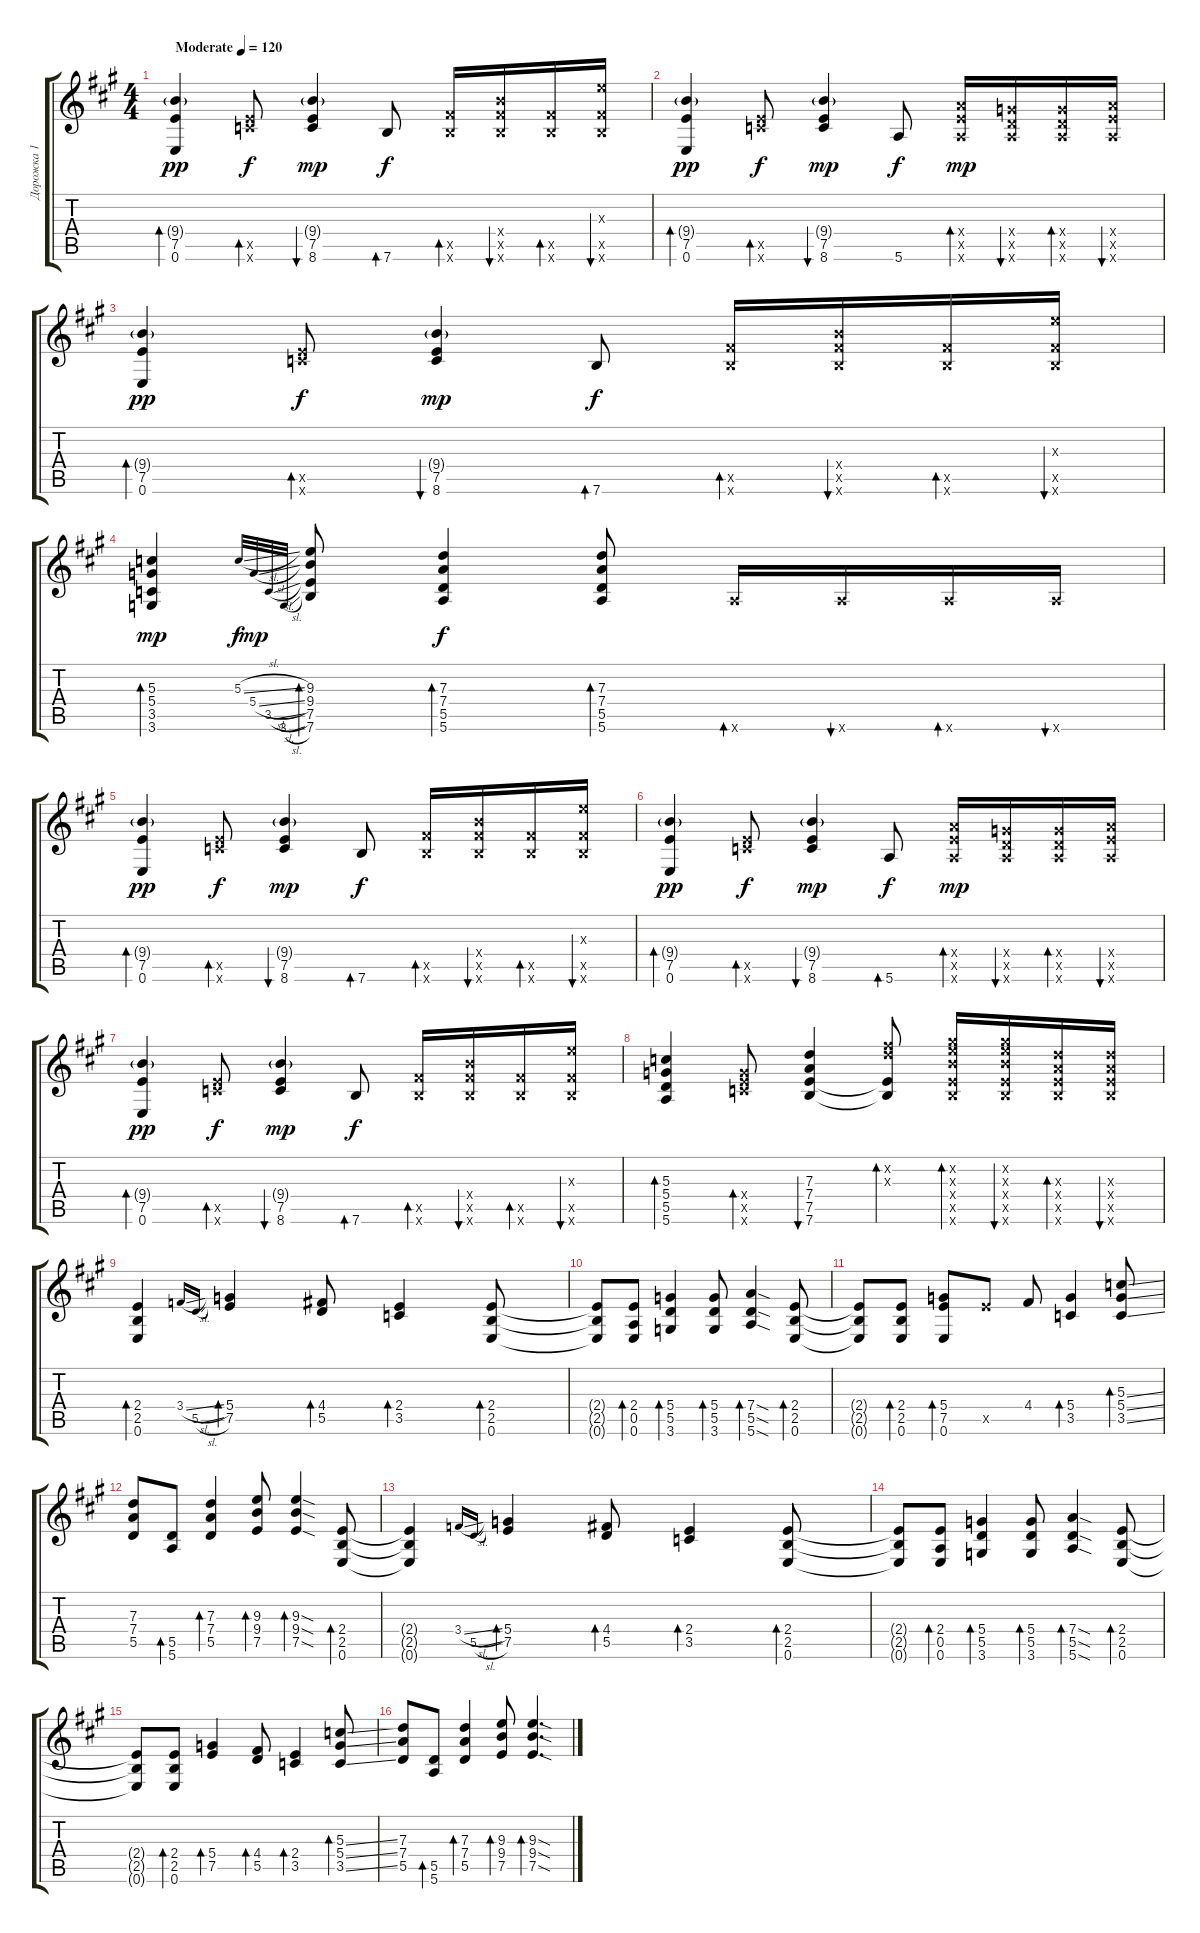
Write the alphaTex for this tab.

\track ("Дорожка 1" "Дорожка 1") {instrument acousticguitarsteel}
\staff {score tabs}
\tuning (E4 B3 G3 D3 A2 E2) {hide}
\ts (4 4)
\tempo (120 "Moderate")
\tempo 130
\tempo (120 "Moderate")
\clef g2
\ks a
(9.4{g} 7.5 0.6).4{bd 60 dy pp instrument acousticguitarsteel} (7.5{x} 8.6{x}).8{bd 60 dy f} (9.4{g} 7.5 8.6).4{bu 60 dy mp} 7.6.8{bd 60 dy f} (9.5{x} 7.6{x}).16{bd 60} (9.4{x} 9.5{x} 7.6{x}).16{bu 60} (9.5{x} 7.6{x}).16{bd 60} (9.3{x} 9.5{x} 7.6{x}).16{bu 60} |
(9.4{g} 7.5 0.6).4{bd 60 dy pp} (7.5{x} 8.6{x}).8{bd 60 dy f} (9.4{g} 7.5 8.6).4{bu 60 dy mp} 5.6.8{dy f} (7.4{x} 7.5{x} 5.6{x}).16{bd 60 dy mp} (5.4{x} 5.5{x} 5.6{x}).16{bu 60} (5.4{x} 5.5{x} 5.6{x}).16{bd 60} (7.4{x} 7.5{x} 5.6{x}).16{bu 60} |
(9.4{g} 7.5 0.6).4{bd 60 dy pp} (7.5{x} 8.6{x}).8{bd 60 dy f} (9.4{g} 7.5 8.6).4{bu 60 dy mp} 7.6.8{bd 60 dy f} (9.5{x} 7.6{x}).16{bd 60} (9.4{x} 9.5{x} 7.6{x}).16{bu 60} (9.5{x} 7.6{x}).16{bd 60} (9.3{x} 9.5{x} 7.6{x}).16{bu 60} |
(5.3 5.4 3.5 3.6).4{bd 60 dy mp} 5.3{sl}.32{gr onbeat dy f} 5.4{sl}.32{gr onbeat dy mp} 3.5{sl}.32{gr onbeat} 3.6{sl}.32{gr onbeat} (9.3 9.4 7.5 7.6).8{bd 60} (7.3 7.4 5.5 5.6).4{bd 60 dy f} (7.3 7.4 5.5 5.6).8{bd 60} 5.6{x}.16{bd 60} 5.6{x}.16{bu 60} 5.6{x}.16{bd 60} 5.6{x}.16{bu 60} |
(9.4{g} 7.5 0.6).4{bd 60 dy pp} (7.5{x} 8.6{x}).8{bd 60 dy f} (9.4{g} 7.5 8.6).4{bu 60 dy mp} 7.6.8{bd 60 dy f} (9.5{x} 7.6{x}).16{bd 60} (9.4{x} 9.5{x} 7.6{x}).16{bu 60} (9.5{x} 7.6{x}).16{bd 60} (9.3{x} 9.5{x} 7.6{x}).16{bu 60} |
(9.4{g} 7.5 0.6).4{bd 60 dy pp} (7.5{x} 8.6{x}).8{bd 60 dy f} (9.4{g} 7.5 8.6).4{bu 60 dy mp} 5.6.8{bd 60 dy f} (7.4{x} 7.5{x} 5.6{x}).16{bd 60 dy mp} (5.4{x} 5.5{x} 5.6{x}).16{bu 60} (5.4{x} 5.5{x} 5.6{x}).16{bd 60} (7.4{x} 7.5{x} 5.6{x}).16{bu 60} |
(9.4{g} 7.5 0.6).4{bd 60 dy pp} (7.5{x} 8.6{x}).8{bd 60 dy f} (9.4{g} 7.5 8.6).4{bu 60 dy mp} 7.6.8{bd 60 dy f} (9.5{x} 7.6{x}).16{bd 60} (9.4{x} 9.5{x} 7.6{x}).16{bu 60} (9.5{x} 7.6{x}).16{bd 60} (9.3{x} 9.5{x} 7.6{x}).16{bu 60} |
(5.3 5.4 5.5 5.6).4{bd 60} (5.4{x} 7.5{x} 8.6{x}).8{bd 60} (7.3 7.4 7.5 7.6).4{bu 60} (7.2{x} 7.3{x} 7.5{t} 7.6{t}).8{bd 60} (9.2{x} 9.3{x} 9.4{x} 7.5{x} 7.6{x}).16{bd 60} (9.2{x} 9.3{x} 9.4{x} 7.5{x} 7.6{x}).16{bu 60} (7.3{x} 7.4{x} 7.5{x} 7.6{x}).16{bd 60} (7.3{x} 7.4{x} 7.5{x} 7.6{x}).16{bu 60} |
(2.4 2.5 0.6).4{bd 60} 3.4{sl}.16{gr onbeat} 5.5{sl}.16{gr onbeat} (5.4 7.5).4{bd 60} (4.4 5.5).8{bd 60} (2.4 3.5).4{bd 60} (2.4 2.5 0.6).8{bd 60} |
(2.4{t} 2.5{t} 0.6{t}).8 (2.4 0.5 0.6).8{bd 60} (5.4 5.5 3.6).4{bd 60} (5.4 5.5 3.6).8{bd 60} (7.4{sod} 5.5{sod} 5.6{sod}).4{bd 60} (2.4 2.5 0.6).8{bd 60} |
(2.4{t} 2.5{t} 0.6{t}).8 (2.4 2.5 0.6).8{bd 60} (5.4 7.5 0.6).8{bd 60} 7.5{x}.8 4.4.8 (5.4 3.5).4{bd 60} (5.3{ss} 5.4{ss} 3.5{ss}).8{bd 60} |
(7.3 7.4 5.5).8 (5.5 5.6).8{bd 60} (7.3 7.4 5.5).4{bd 60} (9.3 9.4 7.5).8{bd 60} (9.3{sod} 9.4{sod} 7.5{sod}).4{bd 60} (2.4 2.5 0.6).8{bd 60} |
(2.4{t} 2.5{t} 0.6{t}).4 3.4{sl}.16{gr onbeat} 5.5{sl}.16{gr onbeat} (5.4 7.5).4{bd 60} (4.4 5.5).8{bd 60} (2.4 3.5).4{bd 60} (2.4 2.5 0.6).8{bd 60} |
(2.4{t} 2.5{t} 0.6{t}).8 (2.4 0.5 0.6).8{bd 60} (5.4 5.5 3.6).4{bd 60} (5.4 5.5 3.6).8{bd 60} (7.4{sod} 5.5{sod} 5.6{sod}).4{bd 60} (2.4 2.5 0.6).8{bd 60} |
(2.4{t} 2.5{t} 0.6{t}).8 (2.4 2.5 0.6).8{bd 60} (5.4 7.5).4{bd 60} (4.4 5.5).8{bd 60} (2.4 3.5).4{bd 60} (5.3{ss} 5.4{ss} 3.5{ss}).8{bd 60} |
(7.3 7.4 5.5).8 (5.5 5.6).8{bd 60} (7.3 7.4 5.5).4{bd 60} (9.3 9.4 7.5).8{bd 60} (9.3{sod} 9.4{sod} 7.5{sod}).4{d bd 60}
